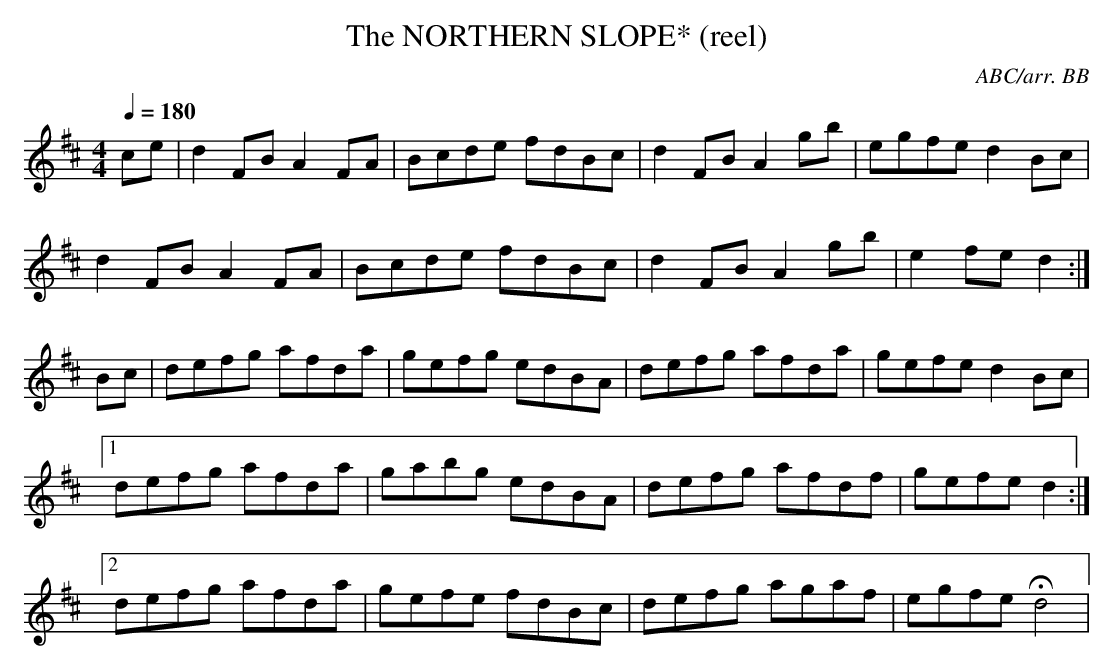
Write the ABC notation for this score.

X:1
T:NORTHERN SLOPE* (reel), The
C:ABC/arr. BB
M:4/4
Q:1/4=180
K:D
ce|d2FB A2FA|Bcde fdBc|d2FB A2gb|egfe d2Bc|
d2FB A2FA|Bcde fdBc|d2FB A2gb|e2fe d2:|
Bc|defg afda|gefg edBA|defg afda|gefe d2Bc|
[1 defg afda|gabg edBA|defg afdf|gefe d2:|
[2 defg afda|gefe fdBc|defg agaf|egfe Hd4|
